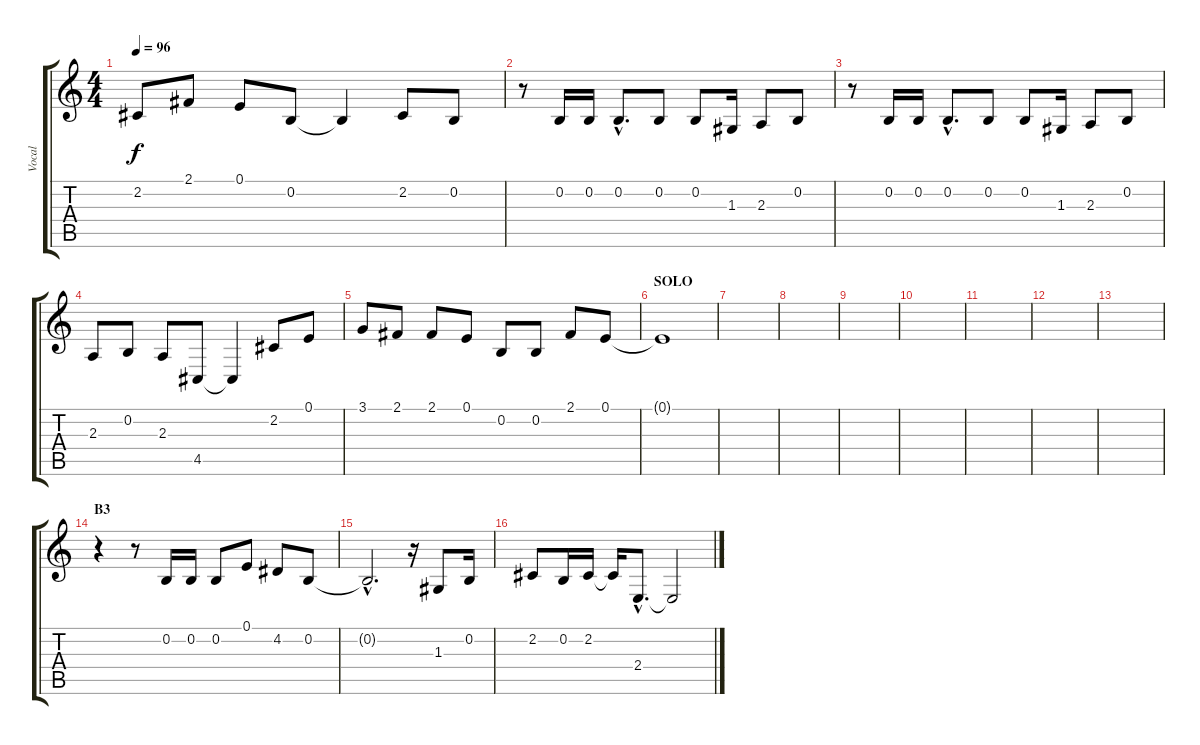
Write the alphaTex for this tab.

\track ("Vocal" "Vocal") {instrument baritonesax}
\staff {score tabs}
\tuning (E4 B3 G3 D3 A2 E2) {hide}
\ts (4 4)
\tempo 96
\clef g2
\ks c
2.2.8{dy f} 2.1.8 0.1.8 0.2.8 0.2{t}.4 2.2.8 0.2.8 |
r.8 0.2.16 0.2.16 0.2{hac}.8{d} 0.2.8 0.2.8 1.3.16 2.3.8 0.2.8 |
r.8 0.2.16 0.2.16 0.2{hac}.8{d} 0.2.8 0.2.8 1.3.16 2.3.8 0.2.8 |
2.3.8 0.2.8 2.3.8 4.5.8 4.5{t}.4 2.2.8 0.1.8 |
3.1.8 2.1.8 2.1.8 0.1.8 0.2.8 0.2.8 2.1.8 0.1.8 |
\section ("" "SOLO")
0.1{t}.1 |
|
|
|
|
|
|
|
\section ("" "B3")
r.4 r.8 0.2.16 0.2.16 0.2.8 0.1.8 4.2.8 0.2.8 |
0.2{hac t}.2{d} r.16 1.3.8 0.2.16 |
2.2.8 0.2.16 2.2.16 2.2{t}.16 2.4{hac}.8{d} 2.4{t}.2
